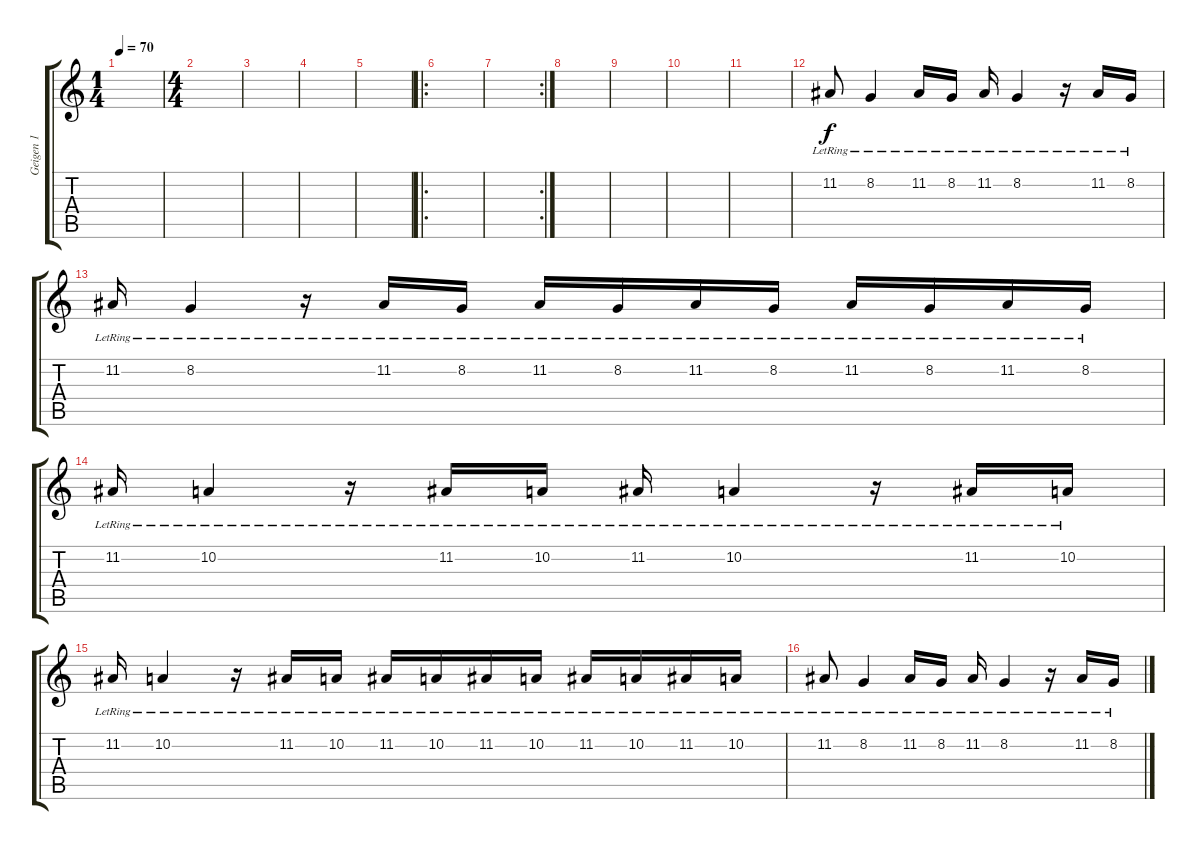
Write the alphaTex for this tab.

\track ("Geigen 1" "Geigen 1") {instrument stringensemble1}
\staff {score tabs}
\tuning (E4 B3 G3 D3 A2 E2) {hide}
\ts (1 4)
\tempo 70
\clef g2
\ks c
|
\ts (4 4)
|
|
|
|
\ro
|
\rc 2
|
|
|
|
|
11.2{lr}.8 8.2{lr}.4 11.2{lr}.16 8.2{lr}.16 11.2{lr}.16 8.2{lr}.4 r.16 11.2{lr}.16 8.2{lr}.16 |
11.2{lr}.16 8.2{lr}.4 r.16 11.2{lr}.16 8.2{lr}.16 11.2{lr}.16 8.2{lr}.16 11.2{lr}.16 8.2{lr}.16 11.2{lr}.16 8.2{lr}.16 11.2{lr}.16 8.2{lr}.16 |
11.2{lr}.16 10.2{lr}.4 r.16 11.2{lr}.16 10.2{lr}.16 11.2{lr}.16 10.2{lr}.4 r.16 11.2{lr}.16 10.2{lr}.16 |
11.2{lr}.16 10.2{lr}.4 r.16 11.2{lr}.16 10.2{lr}.16 11.2{lr}.16 10.2{lr}.16 11.2{lr}.16 10.2{lr}.16 11.2{lr}.16 10.2{lr}.16 11.2{lr}.16 10.2{lr}.16 |
11.2{lr}.8 8.2{lr}.4 11.2{lr}.16 8.2{lr}.16 11.2{lr}.16 8.2{lr}.4 r.16 11.2{lr}.16 8.2{lr}.16
